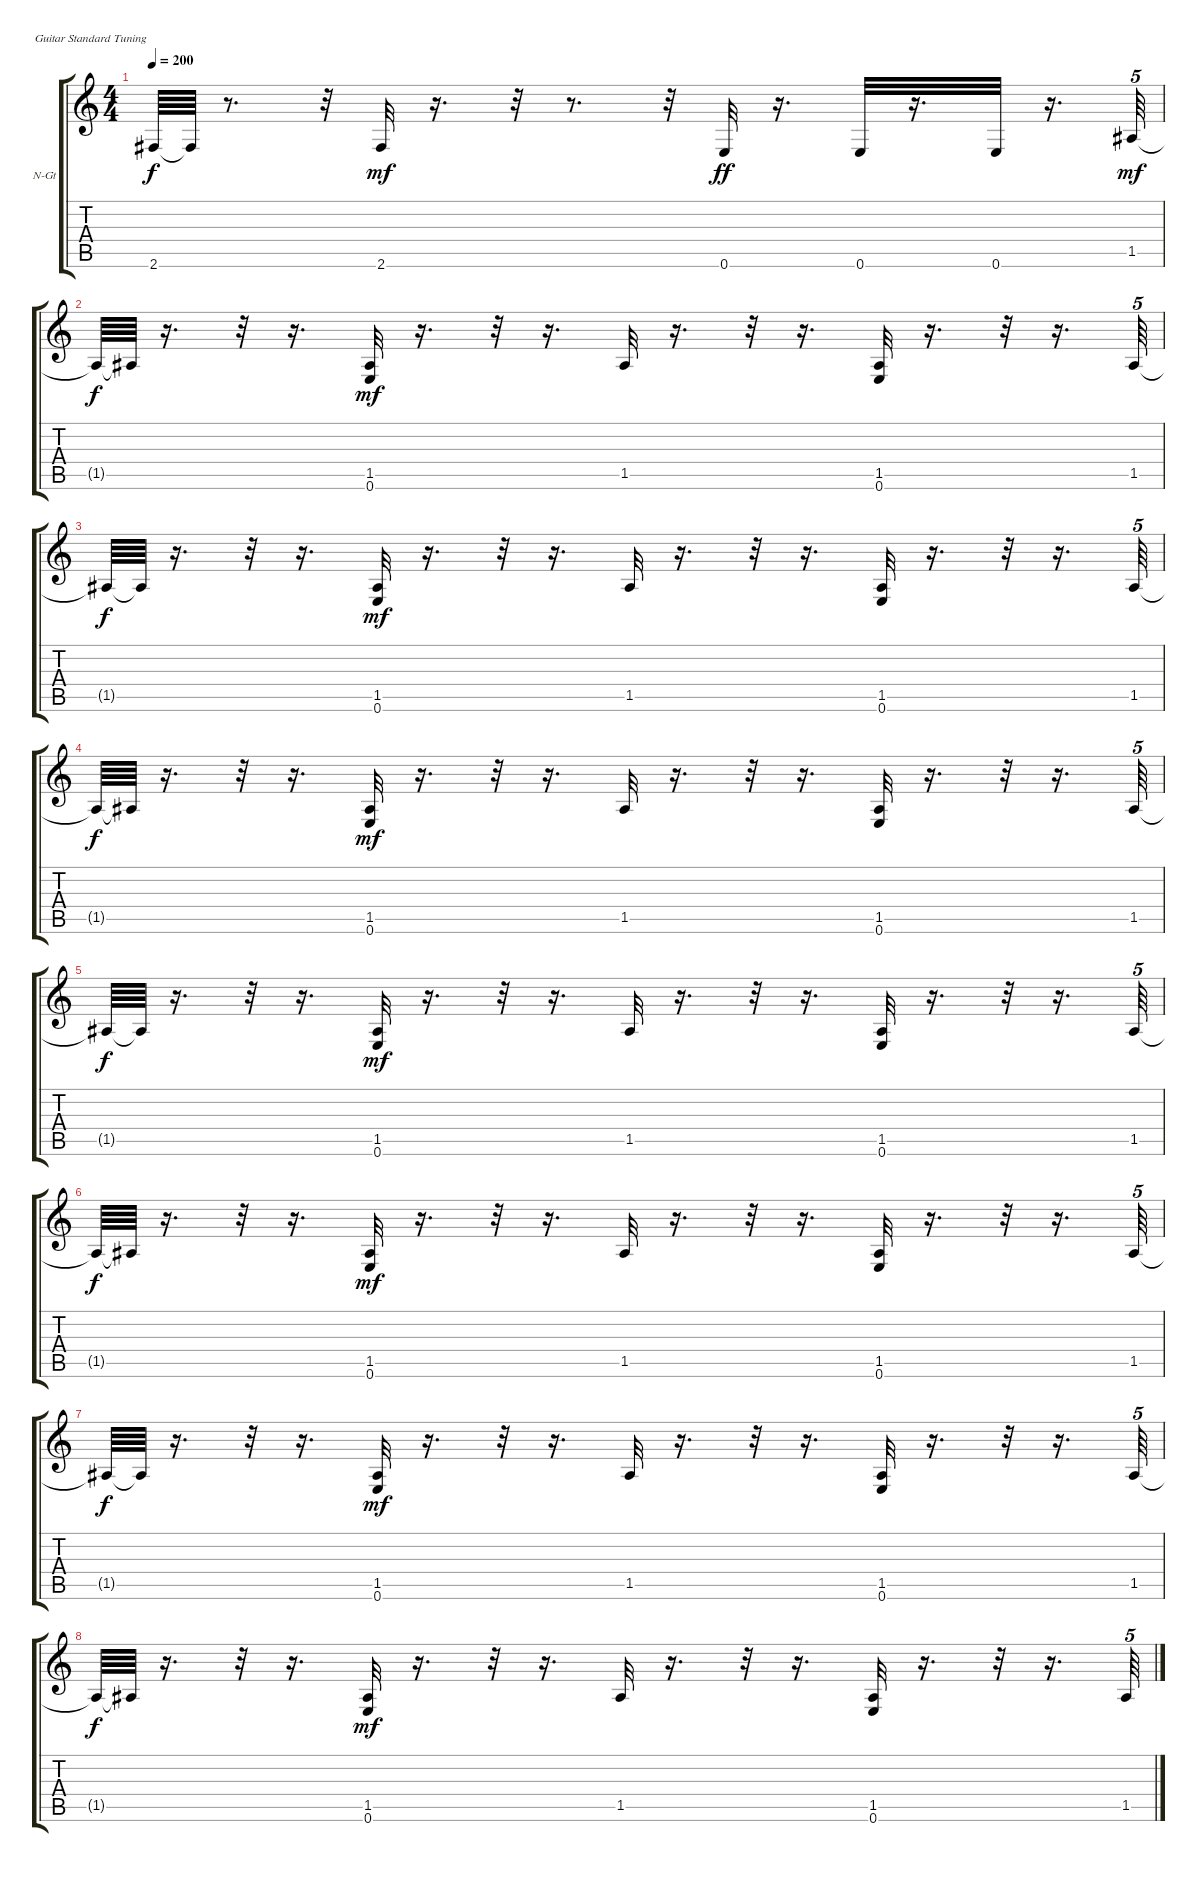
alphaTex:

\bracketExtendMode groupsimilarinstruments
\firstSystemTrackNameOrientation horizontal
\otherSystemsTrackNameOrientation horizontal
\track ("Акустика" "N-Gt") {instrument acousticguitarnylon}
\staff {score tabs}
\tuning (E4 B3 G3 D3 A2 E2)
\ts (4 4)
\tempo 200
\clef g2
\ks c
2.6{t}.64{dy f} 2.6{t}.64 r.8{d} r.32 2.6.32{dy mf} r.16{d} r.32 r.8{d} r.32 0.6.32{dy ff} r.16{d} 0.6.32 r.16{d} 0.6.32 r.16{d} 1.5.64{tu (5 4) dy mf} |
1.5{t}.64{dy f} 1.5{t}.64 r.16{d} r.32 r.16{d} (1.5 0.6).32{dy mf} r.16{d} r.32 r.16{d} 1.5.32 r.16{d} r.32 r.16{d} (1.5 0.6).32 r.16{d} r.32 r.16{d} 1.5.64{tu (5 4)} |
1.5{t}.64{dy f} 1.5{t}.64 r.16{d} r.32 r.16{d} (1.5 0.6).32{dy mf} r.16{d} r.32 r.16{d} 1.5.32 r.16{d} r.32 r.16{d} (1.5 0.6).32 r.16{d} r.32 r.16{d} 1.5.64{tu (5 4)} |
1.5{t}.64{dy f} 1.5{t}.64 r.16{d} r.32 r.16{d} (1.5 0.6).32{dy mf} r.16{d} r.32 r.16{d} 1.5.32 r.16{d} r.32 r.16{d} (1.5 0.6).32 r.16{d} r.32 r.16{d} 1.5.64{tu (5 4)} |
1.5{t}.64{dy f} 1.5{t}.64 r.16{d} r.32 r.16{d} (1.5 0.6).32{dy mf} r.16{d} r.32 r.16{d} 1.5.32 r.16{d} r.32 r.16{d} (1.5 0.6).32 r.16{d} r.32 r.16{d} 1.5.64{tu (5 4)} |
1.5{t}.64{dy f} 1.5{t}.64 r.16{d} r.32 r.16{d} (1.5 0.6).32{dy mf} r.16{d} r.32 r.16{d} 1.5.32 r.16{d} r.32 r.16{d} (1.5 0.6).32 r.16{d} r.32 r.16{d} 1.5.64{tu (5 4)} |
1.5{t}.64{dy f} 1.5{t}.64 r.16{d} r.32 r.16{d} (1.5 0.6).32{dy mf} r.16{d} r.32 r.16{d} 1.5.32 r.16{d} r.32 r.16{d} (1.5 0.6).32 r.16{d} r.32 r.16{d} 1.5.64{tu (5 4)} |
1.5{t}.64{dy f} 1.5{t}.64 r.16{d} r.32 r.16{d} (1.5 0.6).32{dy mf} r.16{d} r.32 r.16{d} 1.5.32 r.16{d} r.32 r.16{d} (1.5 0.6).32 r.16{d} r.32 r.16{d} 1.5.64{tu (5 4)}
